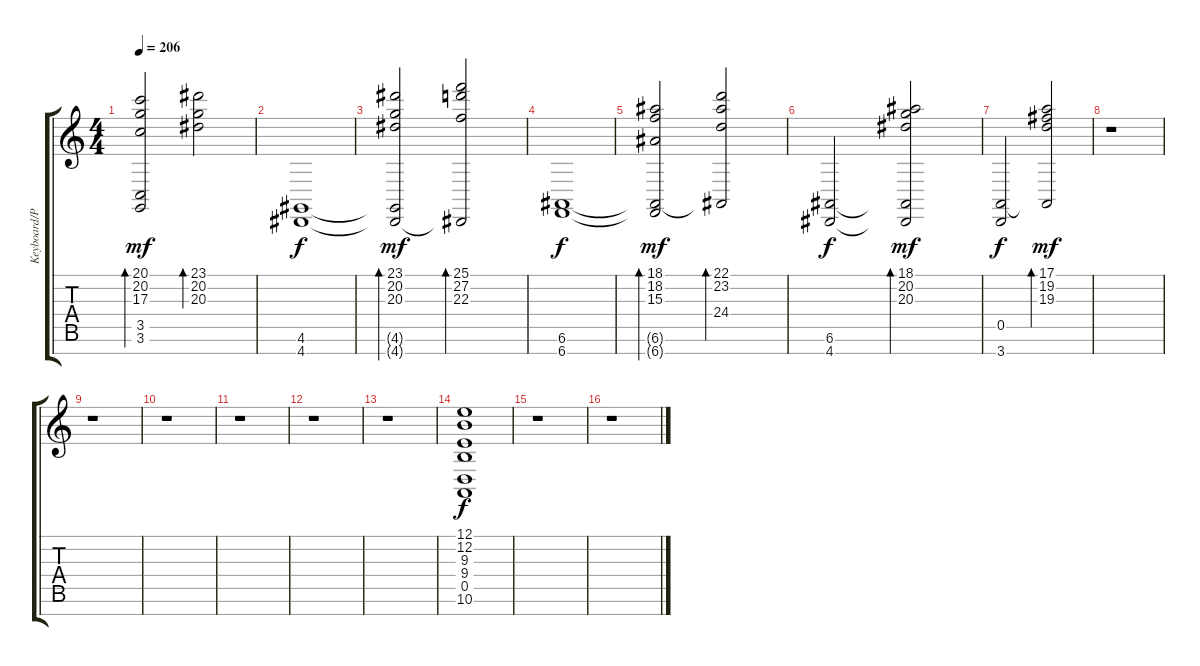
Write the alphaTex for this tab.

\track ("Keyboard/Piano" "Keyboard/P") {instrument acousticgrandpiano}
\staff {score tabs}
\tuning (E4 B3 G3 D3 A2 E2 B1) {hide}
\ts (4 4)
\tempo 206
\clef g2
\ks c
(20.1 20.2 17.3 3.5{t} 3.6{t}).2{bd 480 dy mf} (23.1 20.2 20.3).2{bd 480} |
(4.6 4.7).1{dy f} |
(23.1 20.2 20.3 4.6{t} 4.7{t}).2{bd 480 dy mf} (25.1 27.2 22.3 4.7{t}).2{bd 480} |
(6.6 6.7).1{dy f} |
(18.1 18.2 15.3 6.6{t} 6.7{t}).2{bd 480 dy mf} (22.1 23.2 24.4 6.6{t}).2{bd 480} |
(6.6 4.7).2{dy f} (18.1 20.2 20.3 6.6{t} 4.7{t}).2{bd 480 dy mf} |
(0.5 3.7).2{dy f} (17.1 19.2 19.3 0.5{t}).2{bd 480 dy mf} |
r.1 |
r.1 |
r.1 |
r.1 |
r.1 |
r.1 |
(12.1 12.2 9.3 9.4 0.5 10.6).1{dy f volume 6 instrument gunshot} |
r.1 |
r.1
